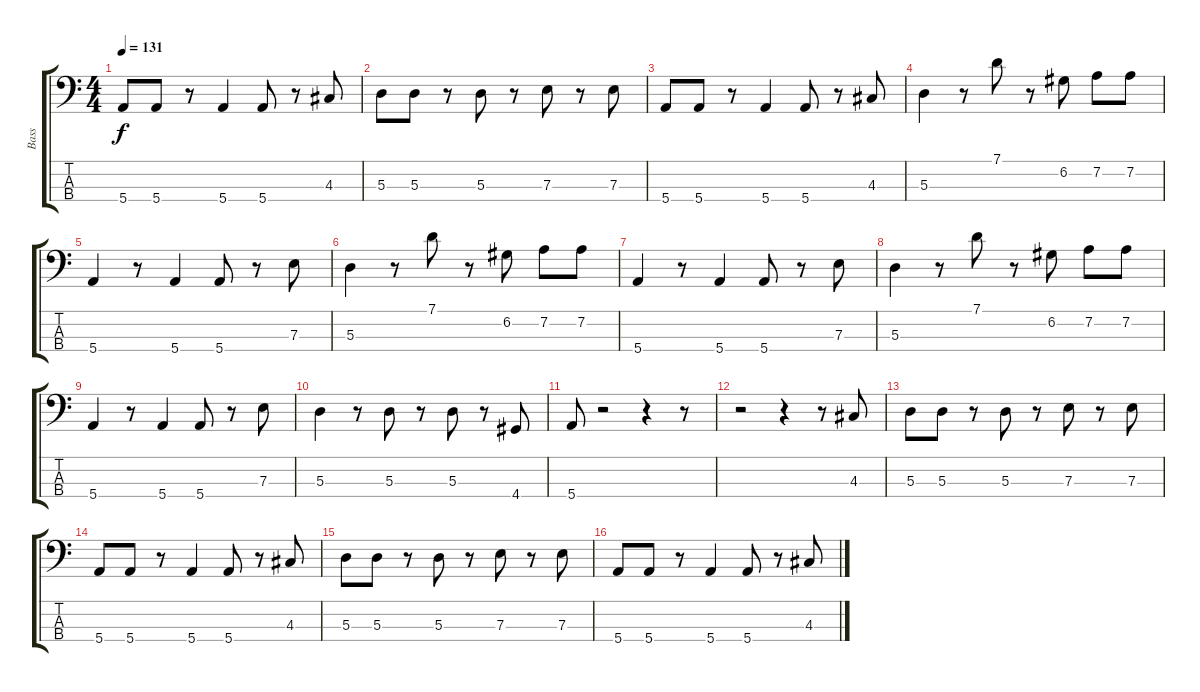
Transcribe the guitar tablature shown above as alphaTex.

\track ("Bass" "Bass") {instrument electricbasspick}
\staff {score tabs}
\tuning (G2 D2 A1 E1) {hide}
\ts (4 4)
\tempo 131
\clef f4
\ks c
5.4.8{dy f} 5.4.8 r.8 5.4.4 5.4.8 r.8 4.3.8 |
5.3.8 5.3.8 r.8 5.3.8 r.8 7.3.8 r.8 7.3.8 |
5.4.8 5.4.8 r.8 5.4.4 5.4.8 r.8 4.3.8 |
5.3.4 r.8 7.1.8 r.8 6.2.8 7.2.8 7.2.8 |
5.4.4 r.8 5.4.4 5.4.8 r.8 7.3.8 |
5.3.4 r.8 7.1.8 r.8 6.2.8 7.2.8 7.2.8 |
5.4.4 r.8 5.4.4 5.4.8 r.8 7.3.8 |
5.3.4 r.8 7.1.8 r.8 6.2.8 7.2.8 7.2.8 |
5.4.4 r.8 5.4.4 5.4.8 r.8 7.3.8 |
5.3.4 r.8 5.3.8 r.8 5.3.8 r.8 4.4.8 |
5.4.8 r.2 r.4 r.8 |
r.2 r.4 r.8 4.3.8 |
5.3.8 5.3.8 r.8 5.3.8 r.8 7.3.8 r.8 7.3.8 |
5.4.8 5.4.8 r.8 5.4.4 5.4.8 r.8 4.3.8 |
5.3.8 5.3.8 r.8 5.3.8 r.8 7.3.8 r.8 7.3.8 |
5.4.8 5.4.8 r.8 5.4.4 5.4.8 r.8 4.3.8
